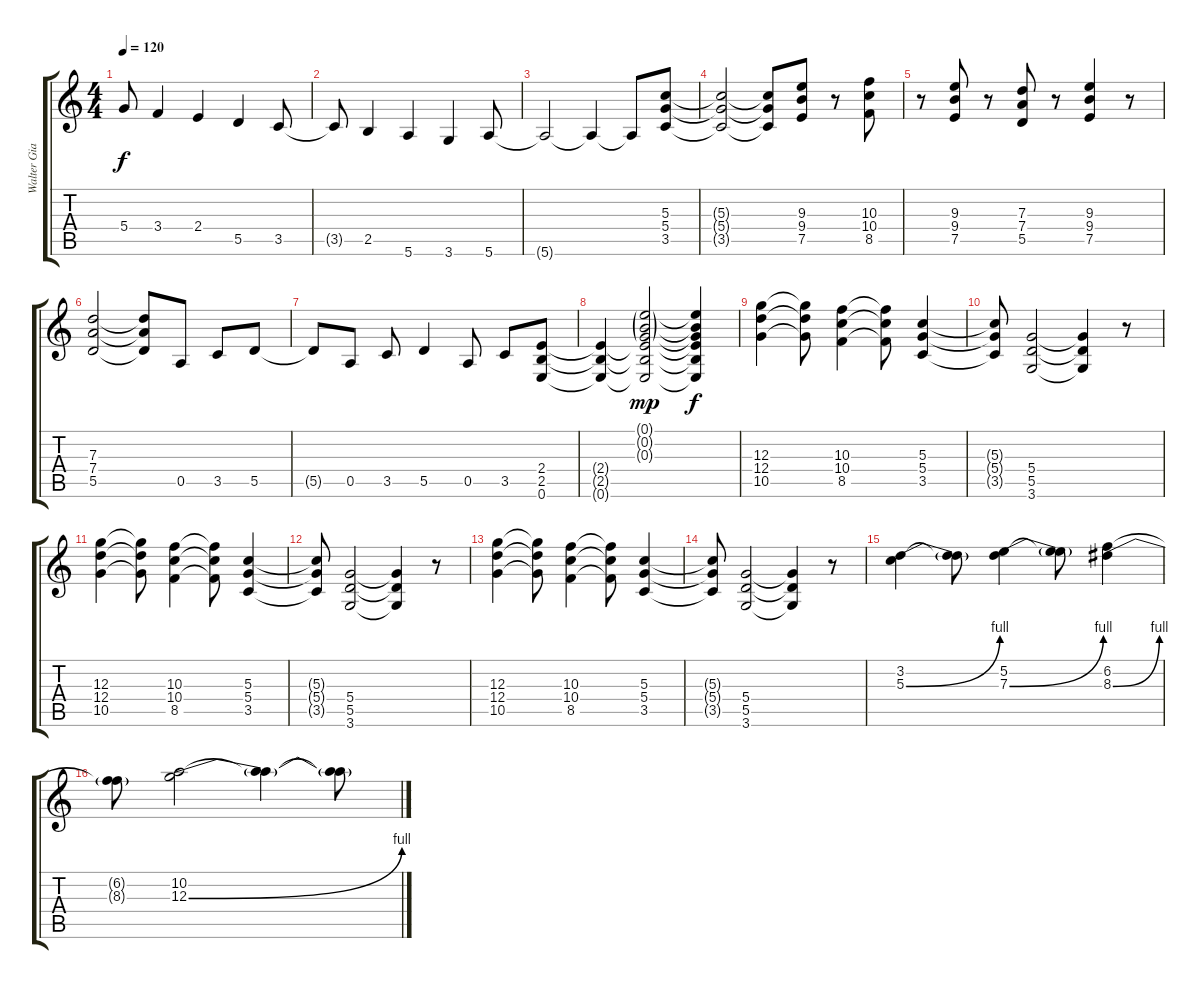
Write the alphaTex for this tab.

\track ("Walter Giardino" "Walter Gia") {instrument distortionguitar}
\staff {score tabs}
\tuning (E4 B3 G3 D3 A2 E2) {hide}
\ts (4 4)
\tempo 120
\clef g2
\ks c
5.4{t}.8{dy f} 3.4.4 2.4.4 5.5.4 3.5.8 |
3.5{t}.8 2.5.4 5.6.4 3.6.4 5.6.8 |
5.6{t}.2 5.6{t}.4 5.6{t}.8 (5.3 5.4 3.5).8{volume 13} |
(5.3{t} 5.4{t} 3.5{t}).2 (5.3{t} 5.4{t} 3.5{t}).8 (9.3 9.4 7.5).8 r.8 (10.3 10.4 8.5).8 |
r.8 (9.3 9.4 7.5).8 r.8 (7.3 7.4 5.5).8 r.8 (9.3 9.4 7.5).4 r.8 |
(7.3 7.4 5.5).2 (7.3{t} 7.4{t} 5.5{t}).8 0.5.8 3.5.8 5.5.8 |
5.5{t}.8 0.5.8 3.5.8 5.5.4 0.5.8 3.5.8 (2.4 2.5 0.6).8 |
(2.4{t} 2.5{t} 0.6{t}).4 (0.1{g} 0.2{g} 0.3{g} 2.4{t} 2.5{t} 0.6{t}).2{dy mp} (0.1{t} 0.2{t} 0.3{t} 2.4{t} 2.5{t} 0.6{t}).4{dy f} |
(12.3 12.4 10.5).4 (12.3{t} 12.4{t} 10.5{t}).8 (10.3 10.4 8.5).4 (10.3{t} 10.4{t} 8.5{t}).8 (5.3 5.4 3.5).4 |
(5.3{t} 5.4{t} 3.5{t}).8 (5.4 5.5 3.6).2 (5.4{t} 5.5{t} 3.6{t}).4 r.8 |
(12.3 12.4 10.5).4 (12.3{t} 12.4{t} 10.5{t}).8 (10.3 10.4 8.5).4 (10.3{t} 10.4{t} 8.5{t}).8 (5.3 5.4 3.5).4 |
(5.3{t} 5.4{t} 3.5{t}).8 (5.4 5.5 3.6).2 (5.4{t} 5.5{t} 3.6{t}).4 r.8 |
(12.3 12.4 10.5).4 (12.3{t} 12.4{t} 10.5{t}).8 (10.3 10.4 8.5).4 (10.3{t} 10.4{t} 8.5{t}).8 (5.3 5.4 3.5).4 |
(5.3{t} 5.4{t} 3.5{t}).8 (5.4 5.5 3.6).2 (5.4{t} 5.5{t} 3.6{t}).4 r.8 |
(3.2 5.3{be (bend 0 0 60 4)}).4 (3.2{t} 5.3{t}).8 (5.2 7.3{be (bend 0 0 60 4)}).4 (5.2{t} 7.3{t}).8 (6.2 8.3{be (bend 0 0 60 4)}).4 |
(6.2{t} 8.3{t}).8 (10.2 12.3{be (bend 0 0 60 4)}).2 (10.2{t} 12.3{t}).4 (10.2{t} 12.3{t}).8
